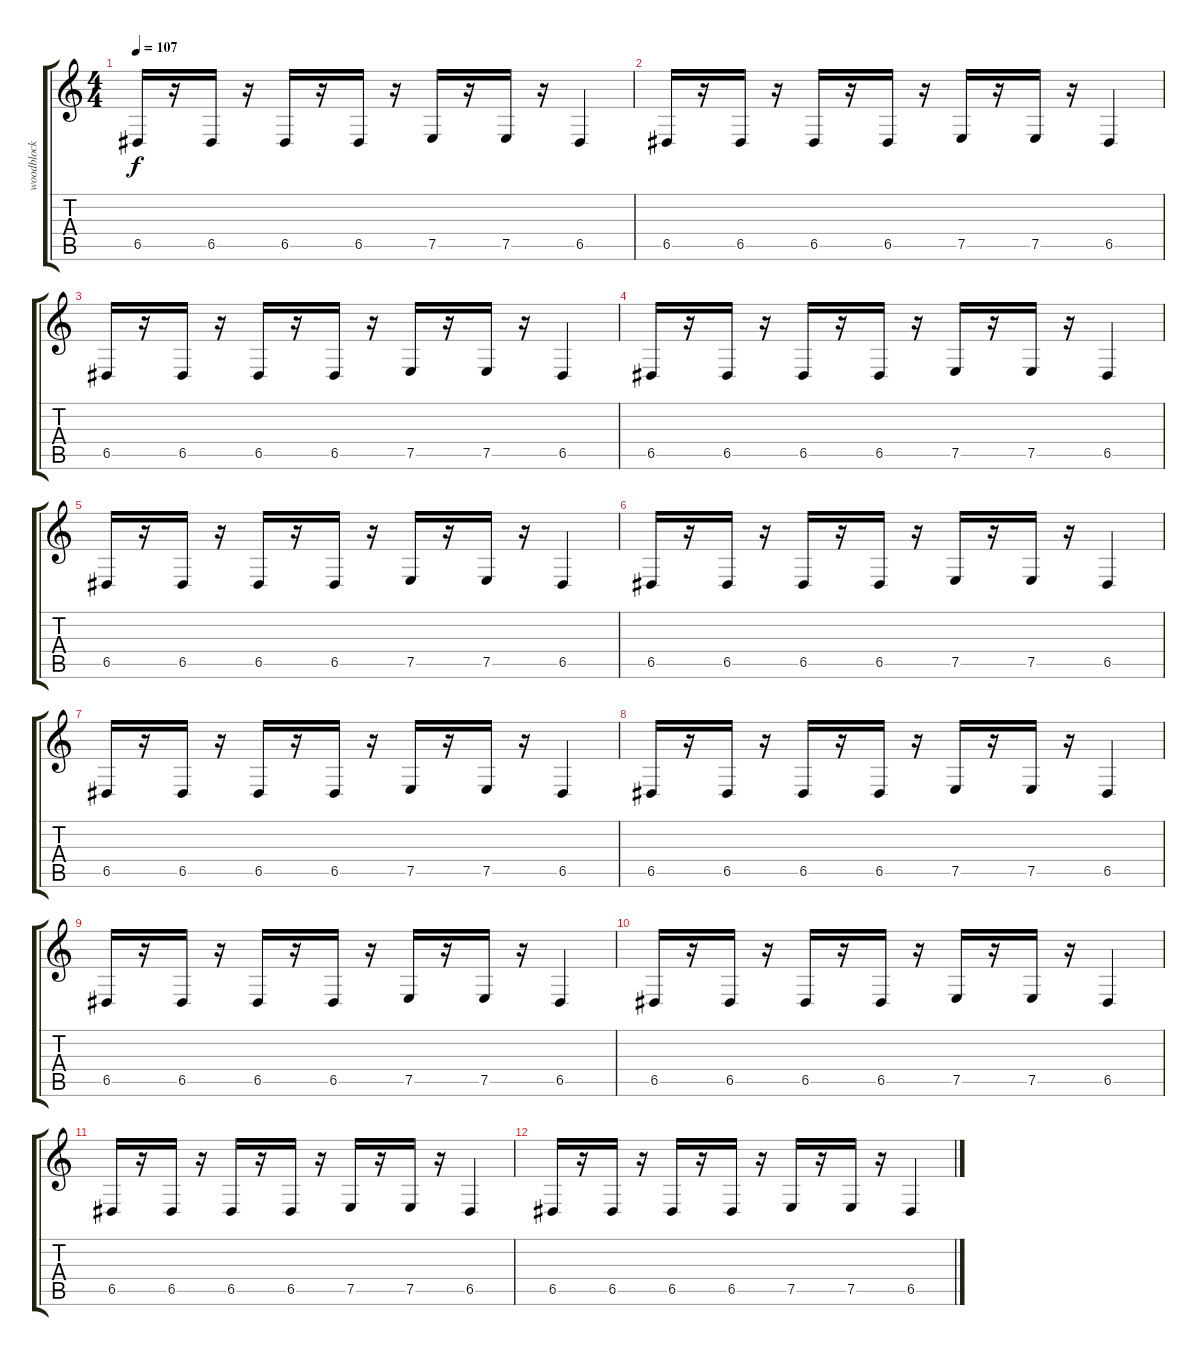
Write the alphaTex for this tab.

\track ("woodblock" "woodblock") {instrument woodblock}
\staff {score tabs}
\tuning (E4 B3 G3 D3 A2 E2) {hide}
\ts (4 4)
\tempo 107
\clef g2
\ks c
6.5.16{dy f instrument woodblock} r.16 6.5.16 r.16 6.5.16 r.16 6.5.16 r.16 7.5.16 r.16 7.5.16 r.16 6.5.4 |
6.5.16 r.16 6.5.16 r.16 6.5.16 r.16 6.5.16 r.16 7.5.16 r.16 7.5.16 r.16 6.5.4 |
6.5.16 r.16 6.5.16 r.16 6.5.16 r.16 6.5.16 r.16 7.5.16 r.16 7.5.16 r.16 6.5.4 |
6.5.16 r.16 6.5.16 r.16 6.5.16 r.16 6.5.16 r.16 7.5.16 r.16 7.5.16 r.16 6.5.4 |
6.5.16 r.16 6.5.16 r.16 6.5.16 r.16 6.5.16 r.16 7.5.16 r.16 7.5.16 r.16 6.5.4 |
6.5.16 r.16 6.5.16 r.16 6.5.16 r.16 6.5.16 r.16 7.5.16 r.16 7.5.16 r.16 6.5.4 |
6.5.16 r.16 6.5.16 r.16 6.5.16 r.16 6.5.16 r.16 7.5.16 r.16 7.5.16 r.16 6.5.4 |
6.5.16 r.16 6.5.16 r.16 6.5.16 r.16 6.5.16 r.16 7.5.16 r.16 7.5.16 r.16 6.5.4 |
6.5.16 r.16 6.5.16 r.16 6.5.16 r.16 6.5.16 r.16 7.5.16 r.16 7.5.16 r.16 6.5.4 |
6.5.16 r.16 6.5.16 r.16 6.5.16 r.16 6.5.16 r.16 7.5.16 r.16 7.5.16 r.16 6.5.4 |
6.5.16 r.16 6.5.16 r.16 6.5.16 r.16 6.5.16 r.16 7.5.16 r.16 7.5.16 r.16 6.5.4 |
6.5.16 r.16 6.5.16 r.16 6.5.16 r.16 6.5.16 r.16 7.5.16 r.16 7.5.16 r.16 6.5.4
